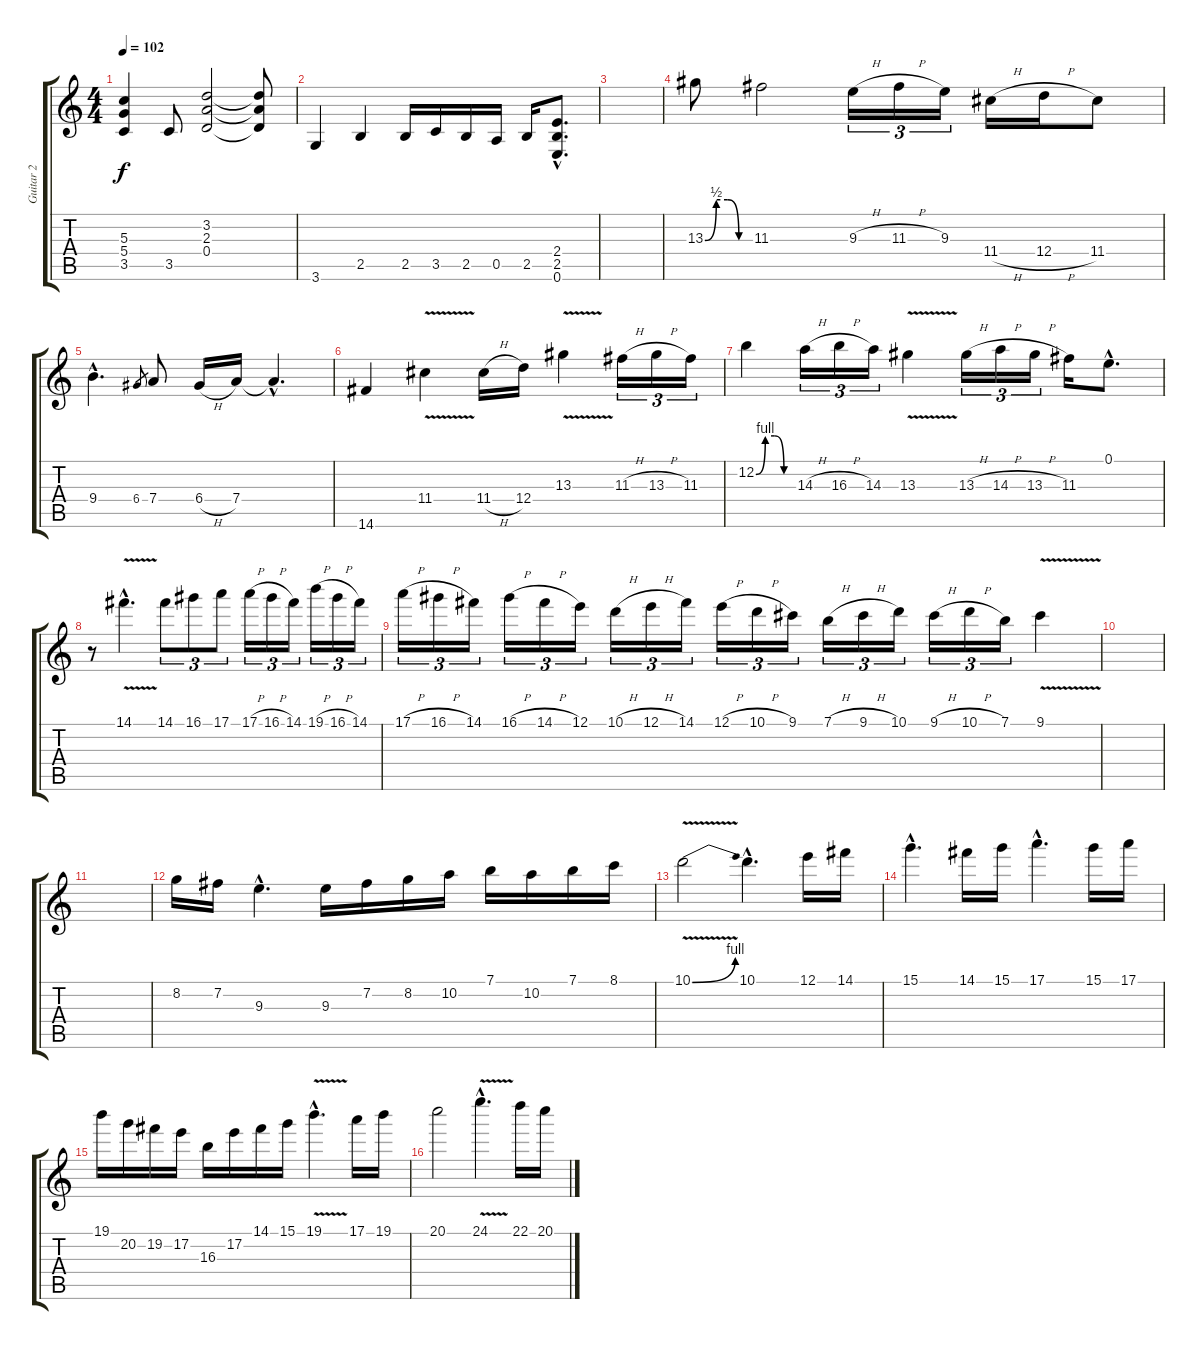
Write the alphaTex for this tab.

\track ("Guitar 2" "Guitar 2") {instrument distortionguitar}
\staff {score tabs}
\tuning (E4 B3 G3 D3 A2 E2) {hide}
\ts (4 4)
\tempo 102
\clef g2
\ks c
(5.3 5.4 3.5).4{dy f} 3.5.8 (3.2 2.3 0.4).2 (3.2{t} 2.3{t} 0.4{t}).8 |
3.6.4 2.5.4 2.5.16 3.5.16 2.5.16 0.5.16 2.5.16 (2.4{hac} 2.5{hac} 0.6{hac}).8{d} |
|
13.3{be (custom 0 0 15 2 30 2 45 0 60 0)}.8 11.3.2 9.3{h}.16{tu (3 2)} 11.3{h}.16{tu (3 2)} 9.3.16{tu (3 2)} 11.4{h}.16 12.4{h}.16 11.4.8 |
9.4{hac}.4{d} 6.4.8{gr} 7.4.8 6.4{h}.16 7.4.16 7.4{hac t}.4{d} |
14.6.4 11.4{v}.4 11.4{h}.16 12.4.16 13.3{v}.4 11.3{h}.16{tu (3 2)} 13.3{h}.16{tu (3 2)} 11.3.16{tu (3 2)} |
12.2{be (custom 0 0 15 4 30 4 45 0 60 0)}.4 14.3{h}.16{tu (3 2)} 16.3{h}.16{tu (3 2)} 14.3.16{tu (3 2)} 13.3{v}.4 13.3{h}.16{tu (3 2)} 14.3{h}.16{tu (3 2)} 13.3{h}.16{tu (3 2)} 11.3.16 0.1{hac}.8{d} |
r.8 14.1{v hac}.4{d} 14.1.8{tu (3 2)} 16.1.8{tu (3 2)} 17.1.8{tu (3 2)} 17.1{h}.16{tu (3 2)} 16.1{h}.16{tu (3 2)} 14.1.16{tu (3 2)} 19.1{h}.16{tu (3 2)} 16.1{h}.16{tu (3 2)} 14.1.16{tu (3 2)} |
17.1{h}.16{tu (3 2)} 16.1{h}.16{tu (3 2)} 14.1.16{tu (3 2)} 16.1{h}.16{tu (3 2)} 14.1{h}.16{tu (3 2)} 12.1.16{tu (3 2)} 10.1{h}.16{tu (3 2)} 12.1{h}.16{tu (3 2)} 14.1.16{tu (3 2)} 12.1{h}.16{tu (3 2)} 10.1{h}.16{tu (3 2)} 9.1.16{tu (3 2)} 7.1{h}.16{tu (3 2)} 9.1{h}.16{tu (3 2)} 10.1.16{tu (3 2)} 9.1{h}.16{tu (3 2)} 10.1{h}.16{tu (3 2)} 7.1.16{tu (3 2)} 9.1{v}.4 |
|
|
8.2.16 7.2.16 9.3{hac}.4{d} 9.3.16 7.2.16 8.2.16 10.2.16 7.1.16 10.2.16 7.1.16 8.1.16 |
10.1{be (bend 0 0 60 4) v}.2 10.1{hac}.4{d} 12.1.16 14.1.16 |
15.1{hac}.4{d} 14.1.16 15.1.16 17.1{hac}.4{d} 15.1.16 17.1.16 |
19.1.16 20.2.16 19.2.16 17.2.16 16.3.16 17.2.16 14.1.16 15.1.16 19.1{v hac}.4{d} 17.1.16 19.1.16 |
20.1.2 24.1{v hac}.4{d} 22.1.16 20.1.16
